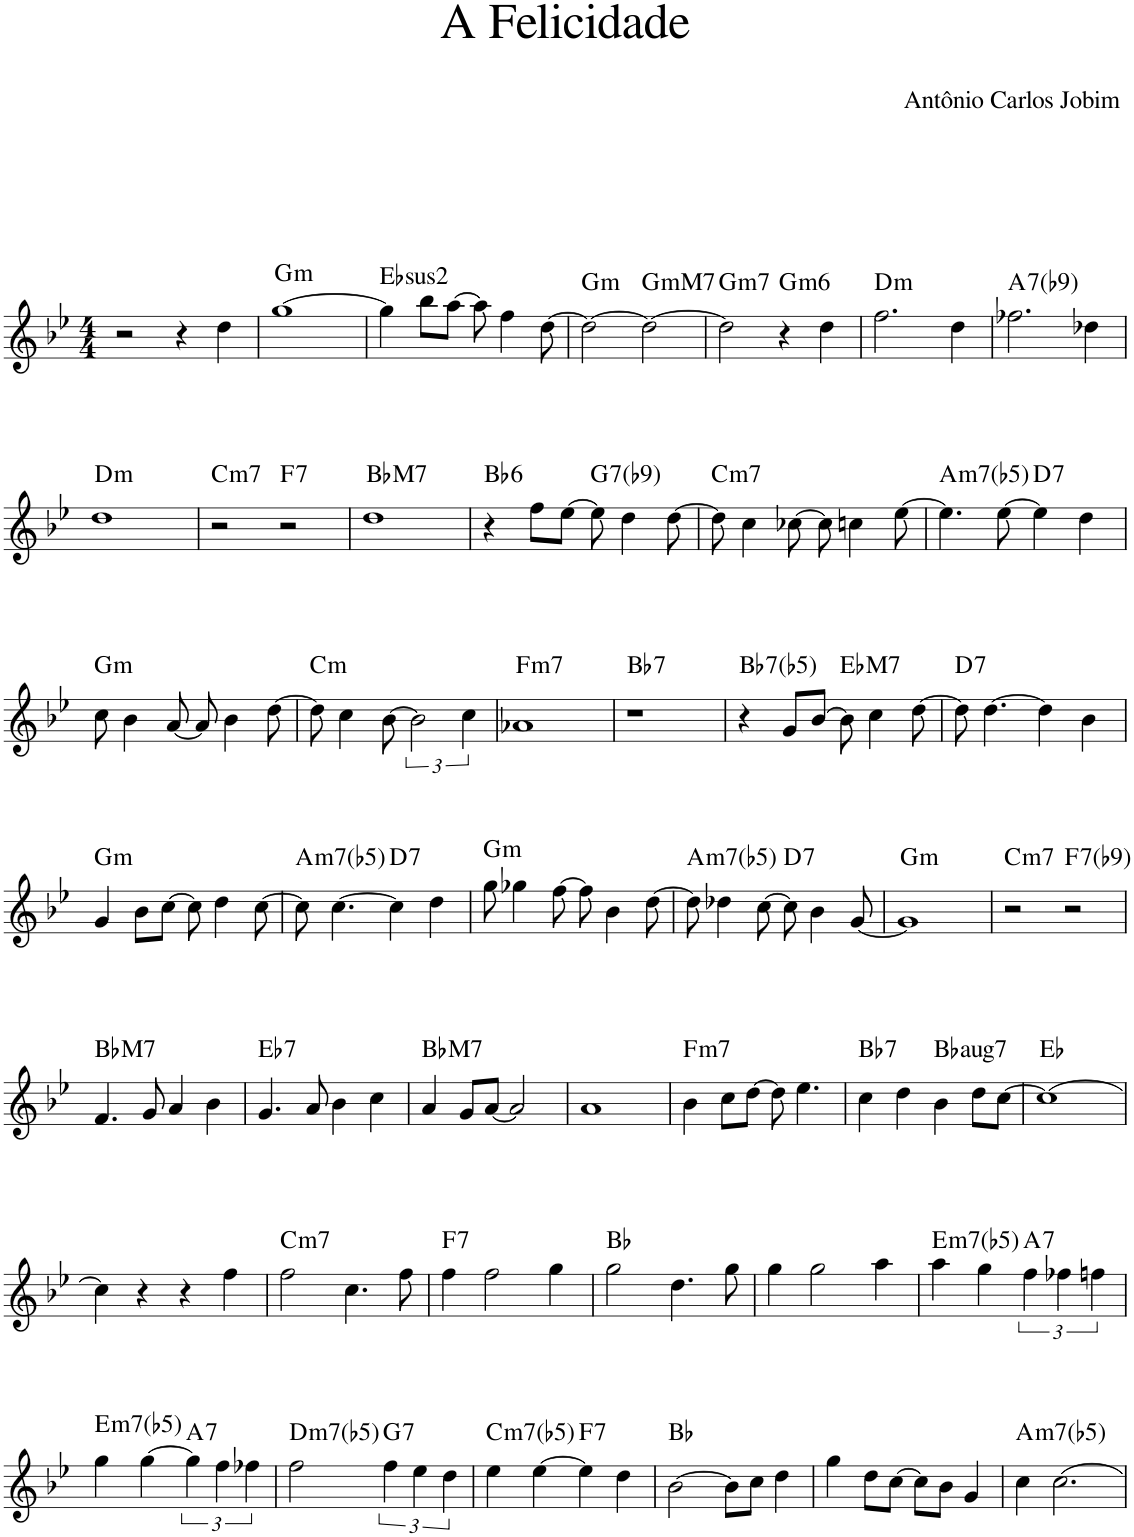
**kern	**harte
*part1	*part1
*staff1	*
*I"Piano	*
*I'Pno.	*
*clefG2	*
*k[b-e-]	*
*M4/4	*
=1	=1
2r	.
4r	.
4dd\	.
=2	=2
!	!LO:H:kt=m
[1gg	G:min
=3	=3
!	!LO:H:kt=2
4gg\]	Eb:(1,2,5)
8bb-\L	.
[8aa\J	.
8aa\]	.
4ff\	.
[8dd\	.
=4	=4
!	!LO:H:kt=m
2dd\_	G:min
!	!LO:H:kt=mM7
2dd\_	G:minmaj7
=5	=5
!	!LO:H:kt=m7
2dd\]	G:min7
!	!LO:H:kt=m6
4r	G:min6
4dd\	.
=6	=6
!	!LO:H:kt=m
2.ff\	D:min
4dd\	.
=7	=7
!	!LO:H:kt=7
2.ff-X\	A:7(b9)
4dd-X\	.
!!LO:LB:g=z
=8	=8
!	!LO:H:kt=m
1dd	D:min
=9	=9
!	!LO:H:kt=m7
2r	C:min7
!	!LO:H:kt=7
2r	F:7
=10	=10
!	!LO:H:kt=M7
1dd	Bb:maj7
=11	=11
!	!LO:H:kt=6
4r	Bb:maj6
8ff\L	.
[8ee-\J	.
!	!LO:H:kt=7
8ee-\]	G:7(b9)
4dd\	.
[8dd\	.
=12	=12
!	!LO:H:kt=m7
8dd\]	C:min7
4cc\	.
[8cc-X\	.
8cc-\]	.
4ccn\	.
[8ee-\	.
=13	=13
!	!LO:H:kt=m7(b5)
4.ee-\]	A:hdim7
[8ee-\	.
!	!LO:H:kt=7
4ee-\]	D:7
4dd\	.
!!LO:LB:g=z
=14	=14
!	!LO:H:kt=m
8cc\	G:min
4b-\	.
[8a/	.
8a/]	.
4b-\	.
[8dd\	.
=15	=15
!	!LO:H:kt=m
8dd\]	C:min
4cc\	.
[8b-\	.
3b-\]	.
6cc\	.
=16	=16
!	!LO:H:kt=m7
1a-X	F:min7
=17	=17
!	!LO:H:kt=7
1r	Bb:7
=18	=18
!	!LO:H:kt=7
4r	Bb:(3,b5,b7)
8g/L	.
[8b-/J	.
!	!LO:H:kt=M7
8b-\]	Eb:maj7
4cc\	.
[8dd\	.
=19	=19
!	!LO:H:kt=7
8dd\]	D:7
[4.dd\	.
4dd\]	.
4b-\	.
!!LO:LB:g=z
=20	=20
!	!LO:H:kt=m
4g/	G:min
8b-\L	.
[8cc\J	.
8cc\]	.
4dd\	.
[8cc\	.
=21	=21
!	!LO:H:kt=m7(b5)
8cc\]	A:hdim7
[4.cc\	.
!	!LO:H:kt=7
4cc\]	D:7
4dd\	.
=22	=22
!	!LO:H:kt=m
8gg\	G:min
4gg-X\	.
[8ff\	.
8ff\]	.
4b-\	.
[8dd\	.
=23	=23
!	!LO:H:kt=m7(b5)
8dd\]	A:hdim7
4dd-X\	.
[8cc\	.
!	!LO:H:kt=7
8cc\]	D:7
4b-\	.
[8g/	.
=24	=24
!	!LO:H:kt=m
1g]	G:min
=25	=25
!	!LO:H:kt=m7
2r	C:min7
!	!LO:H:kt=7
2r	F:7(b9)
!!LO:LB:g=z
=26	=26
!	!LO:H:kt=M7
4.f/	Bb:maj7
8g/	.
4a/	.
4b-\	.
=27	=27
!	!LO:H:kt=7
4.g/	Eb:7
8a/	.
4b-\	.
4cc\	.
=28	=28
!	!LO:H:kt=M7
4a/	Bb:maj7
8g/L	.
[8a/J	.
2a/]	.
=29	=29
1a	.
=30	=30
!	!LO:H:kt=m7
4b-\	F:min7
8cc\L	.
[8dd\J	.
8dd\]	.
4.ee-\	.
=31	=31
!	!LO:H:kt=7
4cc\	Bb:7
4dd\	.
!	!LO:H:kt=aug7
4b-\	Bb:aug(b7)
8dd\L	.
[8cc\J	.
=32	=32
1cc_	Eb:maj
!!LO:LB:g=z
=33	=33
4cc\]	.
4r	.
4r	.
4ff\	.
=34	=34
!	!LO:H:kt=m7
2ff\	C:min7
4.cc\	.
8ff\	.
=35	=35
!	!LO:H:kt=7
4ff\	F:7
2ff\	.
4gg\	.
=36	=36
2gg\	Bb:maj
4.dd\	.
8gg\	.
=37	=37
4gg\	.
2gg\	.
4aa\	.
=38	=38
!	!LO:H:kt=m7(b5)
4aa\	E:hdim7
4gg\	.
!	!LO:H:kt=7
6ff\	A:7
6ff-X\	.
6ffn\	.
!!LO:LB:g=z
=39	=39
!	!LO:H:kt=m7(b5)
4gg\	E:hdim7
[4gg\	.
!	!LO:H:kt=7
6gg\]	A:7
6ff\	.
6ff-X\	.
=40	=40
!	!LO:H:kt=m7(b5)
2ff\	D:hdim7
!	!LO:H:kt=7
6ff\	G:7
6ee-\	.
6dd\	.
=41	=41
!	!LO:H:kt=m7(b5)
4ee-\	C:hdim7
[4ee-\	.
!	!LO:H:kt=7
4ee-\]	F:7
4dd\	.
=42	=42
[2b-\	Bb:maj
8b-\L]	.
8cc\J	.
4dd\	.
=43	=43
4gg\	.
8dd\L	.
[8cc\J	.
8cc\L]	.
8b-\J	.
4g/	.
=44	=44
!	!LO:H:kt=m7(b5)
4cc\	A:hdim7
[2.cc\	.
=	=
*-	*-
